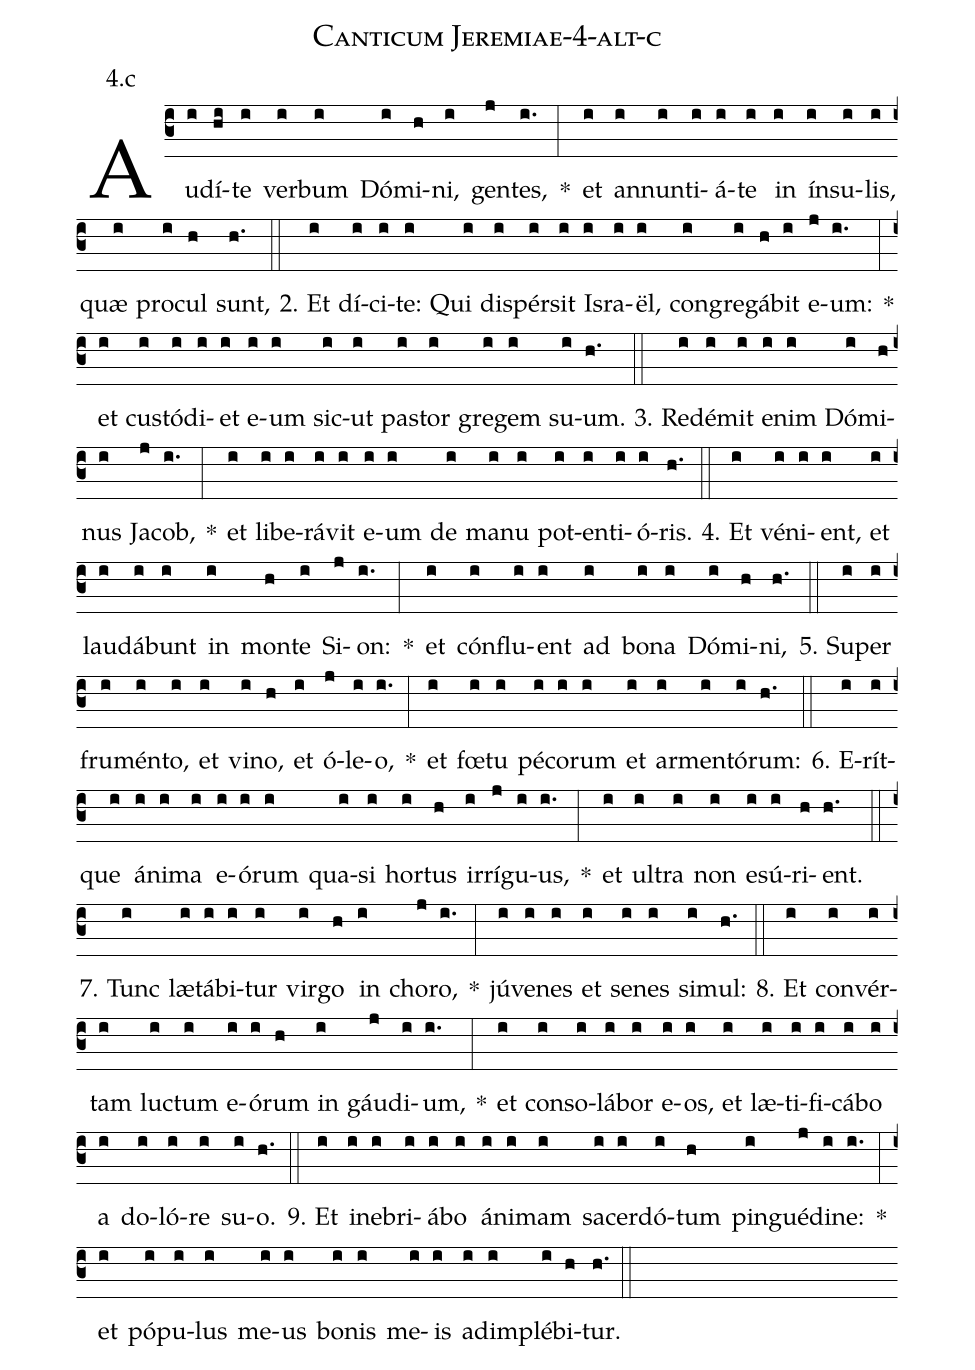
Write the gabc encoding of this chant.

name: Canticum Jeremiae-4-alt-c;
annotation: 4.c;
%%
(c3)Au(i)dí(hi)te(i) ver(i)bum(i) Dó(i)mi(h)ni,(i) gen(j)tes,(i.) *(:) et(i) an(i)nun(i)ti(i)á(i)te(i) in(i) ín(i)su(i)lis,(i) quæ(i) pro(i)cul(h) sunt,(h.) (::)
2. Et(i) dí(i)ci(i)te:(i) Qui(i) di(i)spér(i)sit(i) Is(i)ra(i)ël,(i) con(i)gre(i)gá(h)bit(i) e(j)um:(i.) *(:) et(i) cus(i)tó(i)di(i)et(i) e(i)um(i) sic(i)ut(i) pas(i)tor(i) gre(i)gem(i) su(i)um.(h.) (::)
3. Red(i)é(i)mit(i) e(i)nim(i) Dó(i)mi(h)nus(i) Ja(j)cob,(i.) *(:) et(i) li(i)be(i)rá(i)vit(i) e(i)um(i) de(i) ma(i)nu(i) pot(i)en(i)ti(i)ó(i)ris.(h.) (::)
4. Et(i) vé(i)ni(i)ent,(i) et(i) lau(i)dá(i)bunt(i) in(i) mon(h)te(i) Si(j)on:(i.) *(:) et(i) cón(i)flu(i)ent(i) ad(i) bo(i)na(i) Dó(i)mi(h)ni,(h.) (::)
5. Su(i)per(i) fru(i)mén(i)to,(i) et(i) vi(i)no,(h) et(i) ó(j)le(i)o,(i.) *(:) et(i) fœ(i)tu(i) pé(i)co(i)rum(i) et(i) ar(i)men(i)tó(i)rum:(h.) (::)
6. E(i)rít(i)que(i) á(i)ni(i)ma(i) e(i)ó(i)rum(i) qua(i)si(i) hor(i)tus(h) ir(i)rí(j)gu(i)us,(i.) *(:) et(i) ul(i)tra(i) non(i) e(i)sú(i)ri(h)ent.(h.) (::)
7. Tunc(i) læ(i)tá(i)bi(i)tur(i) vir(i)go(h) in(i) cho(j)ro,(i.) *(:) jú(i)ve(i)nes(i) et(i) se(i)nes(i) si(i)mul:(h.) (::)
8. Et(i) con(i)vér(i)tam(i) luc(i)tum(i) e(i)ó(i)rum(h) in(i) gáu(j)di(i)um,(i.) *(:) et(i) con(i)so(i)lá(i)bor(i) e(i)os,(i) et(i) læ(i)ti(i)fi(i)cá(i)bo(i) a(i) do(i)ló(i)re(i) su(i)o.(h.) (::)
9. Et(i) in(i)e(i)bri(i)á(i)bo(i) á(i)ni(i)mam(i) sa(i)cer(i)dó(i)tum(h) pin(i)gué(j)di(i)ne:(i.) *(:) et(i) pó(i)pu(i)lus(i) me(i)us(i) bo(i)nis(i) me(i)is(i) ad(i)im(i)plé(i)bi(h)tur.(h.) (::)
